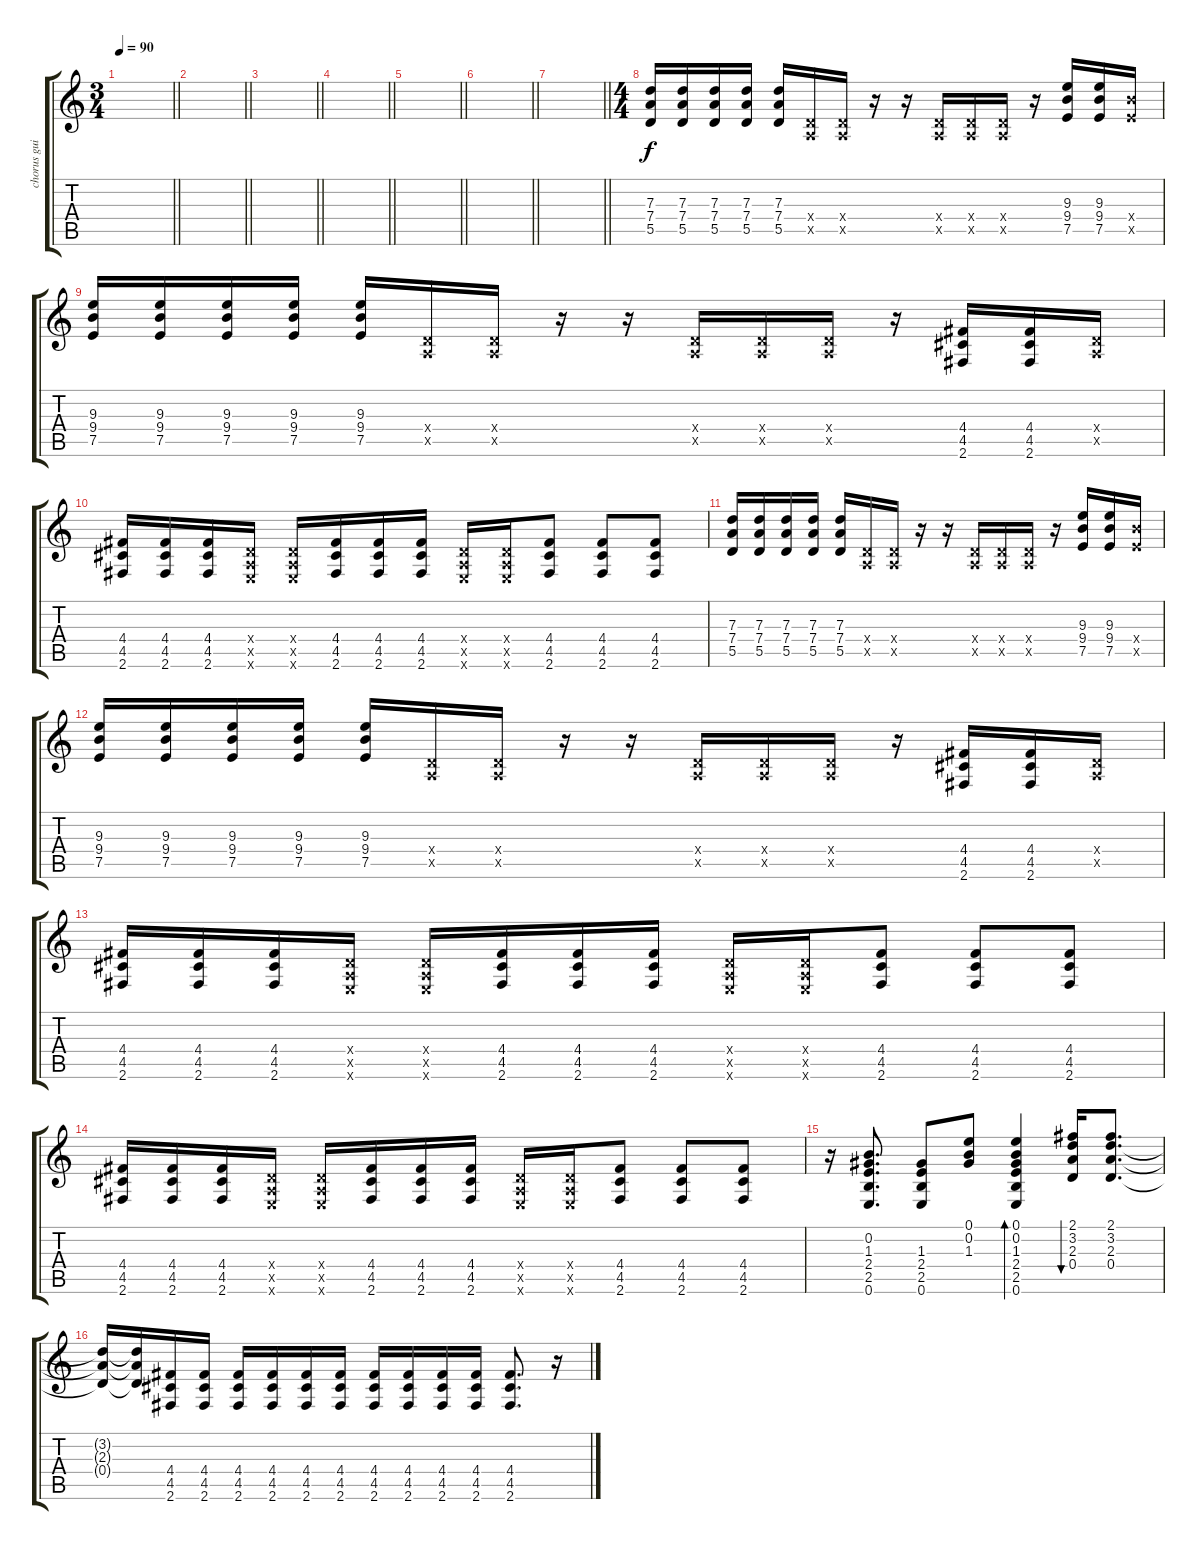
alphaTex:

\track ("chorus guitar" "chorus gui") {instrument overdrivenguitar}
\staff {score tabs}
\tuning (E4 B3 G3 D3 A2 E2) {hide}
\ts (3 4)
\tempo 90
\clef g2
\barLineRight lightlight
\ks c
|
\barLineRight lightlight
|
\barLineRight lightlight
|
\barLineRight lightlight
|
\barLineRight lightlight
|
\barLineRight lightlight
|
\barLineRight lightlight
|
\ts (4 4)
(7.3 7.4 5.5).16 (7.3 7.4 5.5).16 (7.3 7.4 5.5).16 (7.3 7.4 5.5).16 (7.3 7.4 5.5).16 (0.4{x} 0.5{x}).16 (0.4{x} 0.5{x}).16 r.16 r.16 (0.4{x} 0.5{x}).16 (0.4{x} 0.5{x}).16 (0.4{x} 0.5{x}).16 r.16 (9.3 9.4 7.5).16 (9.3 9.4 7.5).16 (9.4{x} 7.5{x}).16 |
(9.3 9.4 7.5).16 (9.3 9.4 7.5).16 (9.3 9.4 7.5).16 (9.3 9.4 7.5).16 (9.3 9.4 7.5).16 (0.4{x} 0.5{x}).16 (0.4{x} 0.5{x}).16 r.16 r.16 (0.4{x} 0.5{x}).16 (0.4{x} 0.5{x}).16 (0.4{x} 0.5{x}).16 r.16 (4.4 4.5 2.6).16 (4.4 4.5 2.6).16 (0.4{x} 0.5{x}).16 |
(4.4 4.5 2.6).16 (4.4 4.5 2.6).16 (4.4 4.5 2.6).16 (0.4{x} 0.5{x} 0.6{x}).16 (0.4{x} 0.5{x} 0.6{x}).16 (4.4 4.5 2.6).16 (4.4 4.5 2.6).16 (4.4 4.5 2.6).16 (0.4{x} 0.5{x} 0.6{x}).16 (0.4{x} 0.5{x} 0.6{x}).16 (4.4 4.5 2.6).8 (4.4 4.5 2.6).8 (4.4 4.5 2.6).8 |
(7.3 7.4 5.5).16 (7.3 7.4 5.5).16 (7.3 7.4 5.5).16 (7.3 7.4 5.5).16 (7.3 7.4 5.5).16 (0.4{x} 0.5{x}).16 (0.4{x} 0.5{x}).16 r.16 r.16 (0.4{x} 0.5{x}).16 (0.4{x} 0.5{x}).16 (0.4{x} 0.5{x}).16 r.16 (9.3 9.4 7.5).16 (9.3 9.4 7.5).16 (9.4{x} 7.5{x}).16 |
(9.3 9.4 7.5).16 (9.3 9.4 7.5).16 (9.3 9.4 7.5).16 (9.3 9.4 7.5).16 (9.3 9.4 7.5).16 (0.4{x} 0.5{x}).16 (0.4{x} 0.5{x}).16 r.16 r.16 (0.4{x} 0.5{x}).16 (0.4{x} 0.5{x}).16 (0.4{x} 0.5{x}).16 r.16 (4.4 4.5 2.6).16 (4.4 4.5 2.6).16 (0.4{x} 0.5{x}).16 |
(4.4 4.5 2.6).16 (4.4 4.5 2.6).16 (4.4 4.5 2.6).16 (0.4{x} 0.5{x} 0.6{x}).16 (0.4{x} 0.5{x} 0.6{x}).16 (4.4 4.5 2.6).16 (4.4 4.5 2.6).16 (4.4 4.5 2.6).16 (0.4{x} 0.5{x} 0.6{x}).16 (0.4{x} 0.5{x} 0.6{x}).16 (4.4 4.5 2.6).8 (4.4 4.5 2.6).8 (4.4 4.5 2.6).8 |
(4.4 4.5 2.6).16 (4.4 4.5 2.6).16 (4.4 4.5 2.6).16 (0.4{x} 0.5{x} 0.6{x}).16 (0.4{x} 0.5{x} 0.6{x}).16 (4.4 4.5 2.6).16 (4.4 4.5 2.6).16 (4.4 4.5 2.6).16 (0.4{x} 0.5{x} 0.6{x}).16 (0.4{x} 0.5{x} 0.6{x}).16 (4.4 4.5 2.6).8 (4.4 4.5 2.6).8 (4.4 4.5 2.6).8 |
r.16 (0.2 1.3 2.4 2.5 0.6).8{d} (1.3 2.4 2.5 0.6).8 (0.1 0.2 1.3).8 (0.1 0.2 1.3 2.4 2.5 0.6).4{bd 60} (2.1 3.2 2.3 0.4).16{bu 60} (2.1 3.2 2.3 0.4).8{d} |
(3.2{t} 2.3{t} 0.4{t}).16 (3.2{t} 2.3{t} 0.4{t}).16 (4.4 4.5 2.6).16 (4.4 4.5 2.6).16 (4.4 4.5 2.6).16 (4.4 4.5 2.6).16 (4.4 4.5 2.6).16 (4.4 4.5 2.6).16 (4.4 4.5 2.6).16 (4.4 4.5 2.6).16 (4.4 4.5 2.6).16 (4.4 4.5 2.6).16 (4.4 4.5 2.6).8{d} r.16
